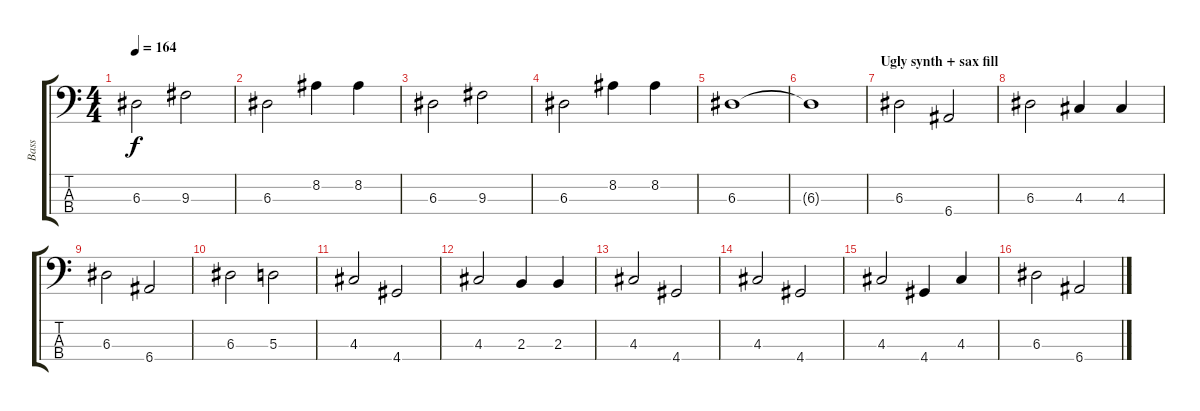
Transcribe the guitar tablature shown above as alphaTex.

\track ("Bass" "Bass") {instrument electricbassfinger}
\staff {score tabs}
\tuning (G2 D2 A1 E1) {hide}
\ts (4 4)
\tempo 164
\clef f4
\ks c
6.3.2{dy f} 9.3.2 |
6.3.2 8.2.4 8.2.4 |
6.3.2 9.3.2 |
6.3.2 8.2.4 8.2.4 |
6.3.1 |
6.3{t}.1 |
\section ("" "Ugly synth + sax fill")
6.3.2 6.4.2 |
6.3.2 4.3.4 4.3.4 |
6.3.2 6.4.2 |
6.3.2 5.3.2 |
4.3.2 4.4.2 |
4.3.2 2.3.4 2.3.4 |
4.3.2 4.4.2 |
4.3.2 4.4.2 |
4.3.2 4.4.4 4.3.4 |
6.3.2 6.4.2
